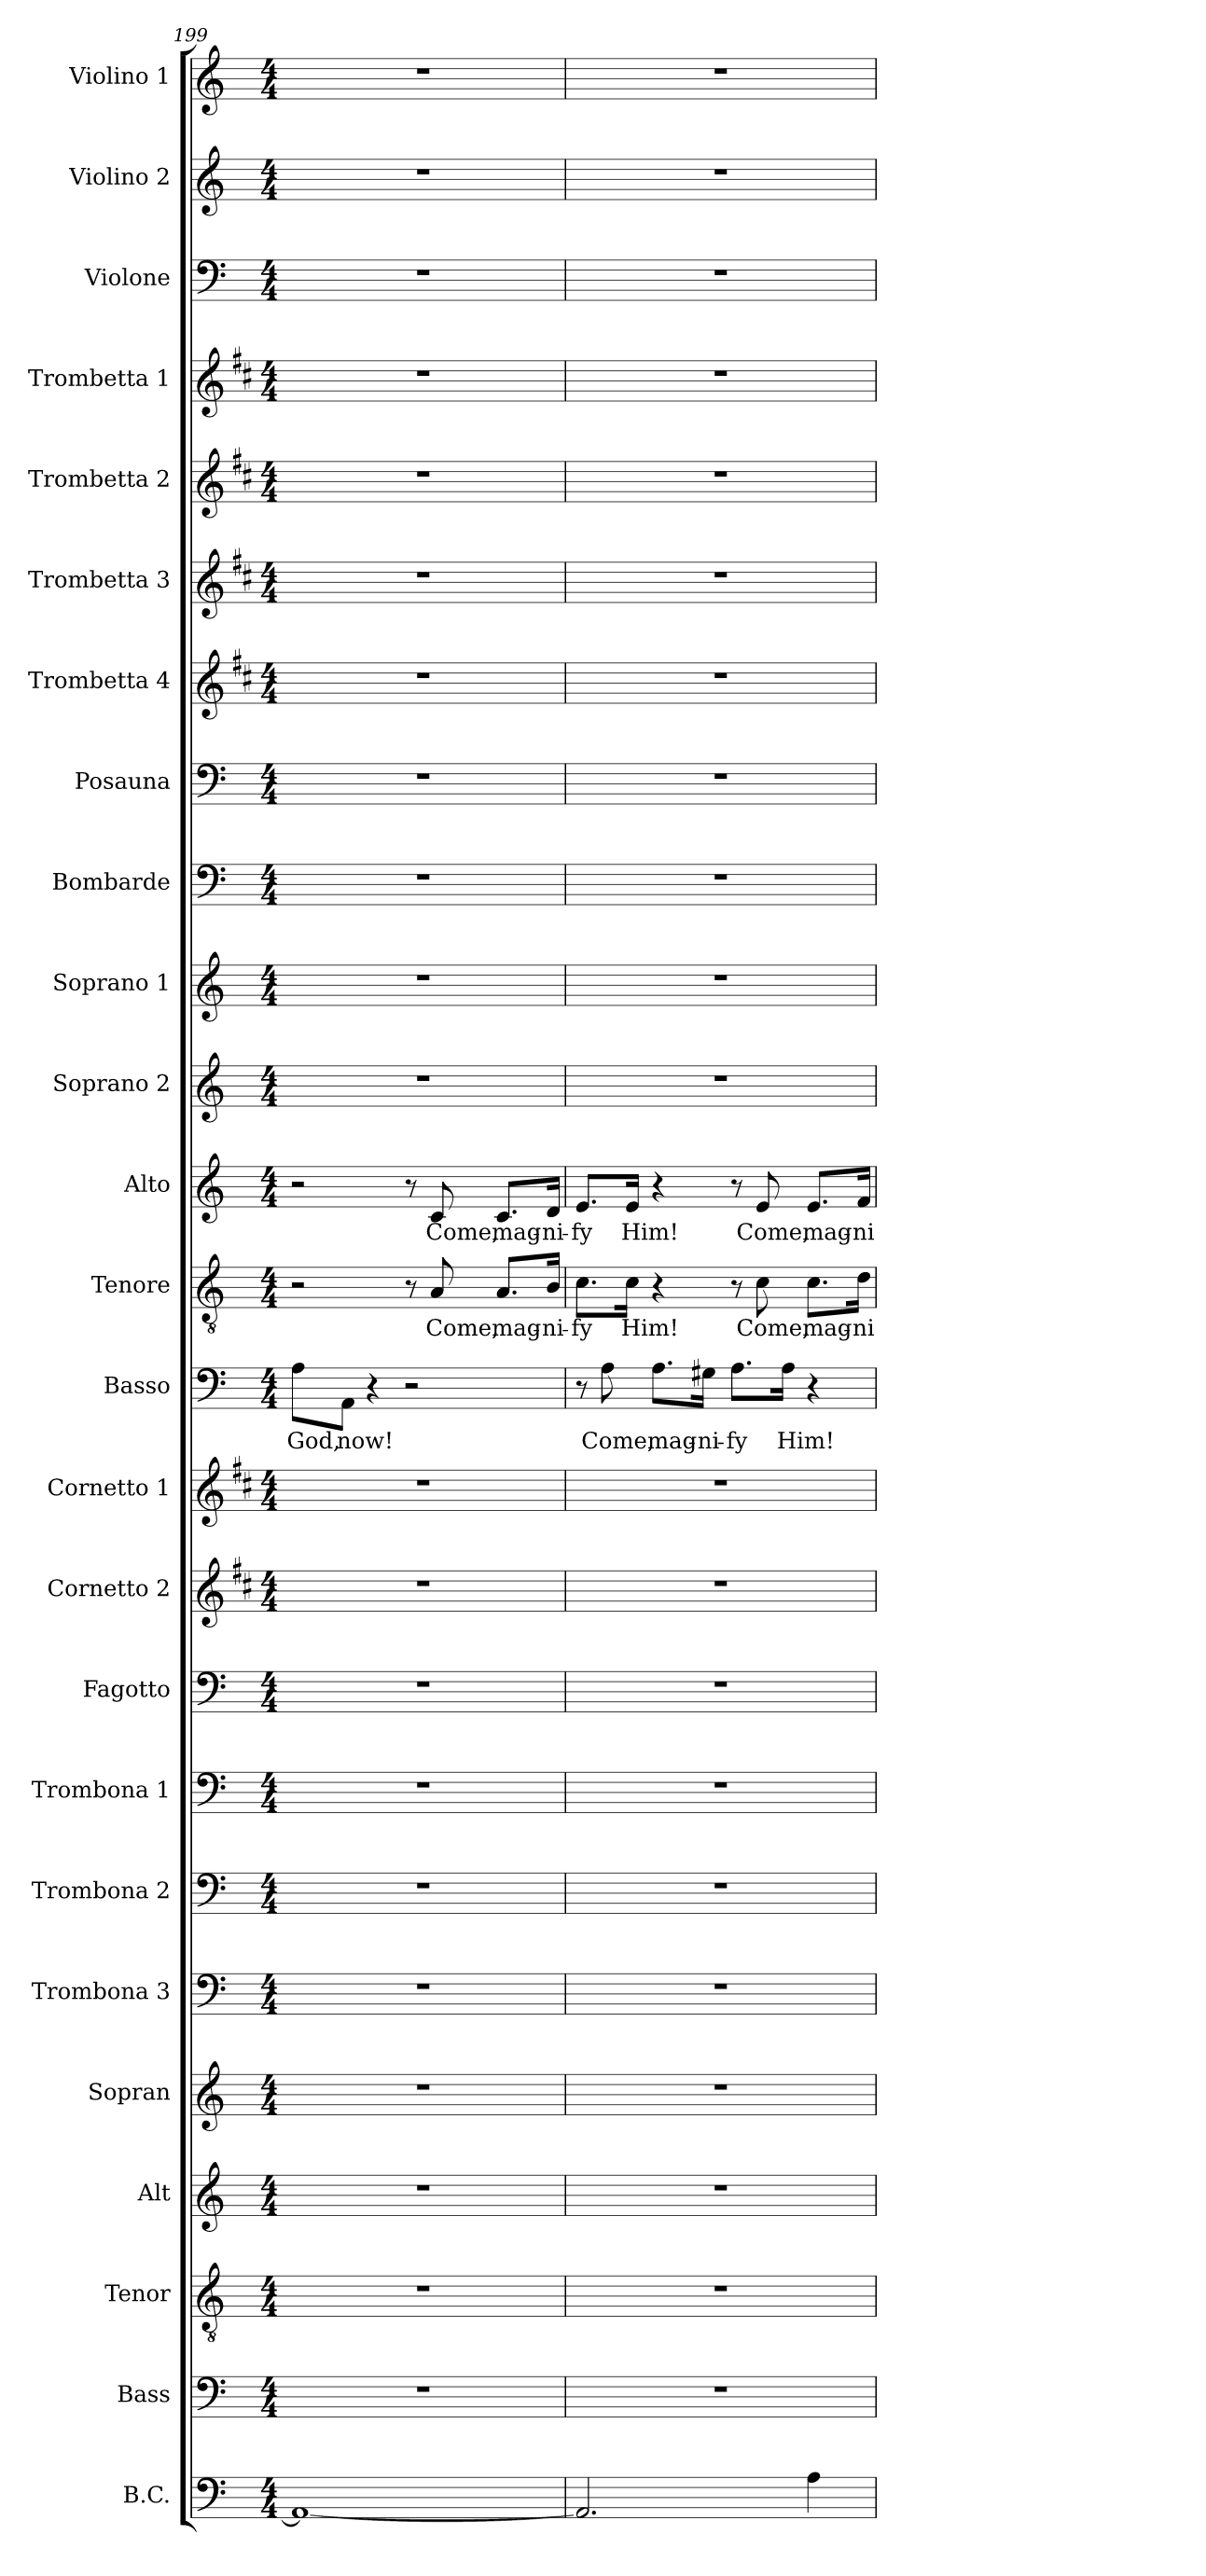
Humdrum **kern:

**kern	**kern	**kern	**kern	**kern	**kern	**kern	**kern	**kern	**kern	**kern	**kern	**text	**kern	**text	**kern	**text	**kern	**kern	**kern	**kern	**kern	**kern	**kern	**kern	**kern	**kern	**kern
*part25	*part24	*part23	*part22	*part21	*part20	*part19	*part18	*part17	*part16	*part15	*part14	*part14	*part13	*part13	*part12	*part12	*part11	*part10	*part9	*part8	*part7	*part6	*part5	*part4	*part3	*part2	*part1
*staff25	*staff24	*staff23	*staff22	*staff21	*staff20	*staff19	*staff18	*staff17	*staff16	*staff15	*staff14	*staff14	*staff13	*staff13	*staff12	*staff12	*staff11	*staff10	*staff9	*staff8	*staff7	*staff6	*staff5	*staff4	*staff3	*staff2	*staff1
*I"B.C.	*I"Bass	*I"Tenor	*I"Alt	*I"Sopran	*I"Trombona 3	*I"Trombona 2	*I"Trombona 1	*I"Fagotto	*I"Cornetto 2	*I"Cornetto 1	*I"Basso	*	*I"Tenore	*	*I"Alto	*	*I"Soprano 2	*I"Soprano 1	*I"Bombarde	*I"Posauna	*I"Trombetta 4	*I"Trombetta 3	*I"Trombetta 2	*I"Trombetta 1	*I"Violone	*I"Violino 2	*I"Violino 1
*I'B.C.	*I'B.	*I'T.	*I'A.	*I'S.	*I'Tbn. 2	*I'Tbn. 2	*I'Tbn. 1	*I'Fag.	*I'Cor. 2	*I'Cor. 1	*I'B.	*	*I'T.	*	*I'A.	*	*I'S.	*I'S.	*	*	*	*	*	*	*	*I'Vl. 2	*I'Vl. 1
*clefF4	*clefF4	*clefGv2	*clefG2	*clefG2	*clefF4	*clefF4	*clefF4	*clefF4	*clefG2	*clefG2	*clefF4	*	*clefGv2	*	*clefG2	*	*clefG2	*clefG2	*clefF4	*clefF4	*clefG2	*clefG2	*clefG2	*clefG2	*clefF4	*clefG2	*clefG2
*	*	*ITrd7c12	*	*	*	*	*	*	*ITrd1c2	*ITrd1c2	*	*	*ITrd7c12	*	*	*	*	*	*	*	*ITrd1c2	*ITrd1c2	*ITrd1c2	*ITrd1c2	*	*	*
*k[]	*k[]	*k[]	*k[]	*k[]	*k[]	*k[]	*k[]	*k[]	*k[]	*k[]	*k[]	*	*k[]	*	*k[]	*	*k[]	*k[]	*k[]	*k[]	*k[]	*k[]	*k[]	*k[]	*k[]	*k[]	*k[]
*C:	*C:	*C:	*C:	*C:	*C:	*C:	*C:	*C:	*C:	*C:	*C:	*	*C:	*	*C:	*	*C:	*C:	*C:	*C:	*C:	*C:	*C:	*C:	*C:	*C:	*C:
*M4/4	*M4/4	*M4/4	*M4/4	*M4/4	*M4/4	*M4/4	*M4/4	*M4/4	*M4/4	*M4/4	*M4/4	*	*M4/4	*	*M4/4	*	*M4/4	*M4/4	*M4/4	*M4/4	*M4/4	*M4/4	*M4/4	*M4/4	*M4/4	*M4/4	*M4/4
=199	=199	=199	=199	=199	=199	=199	=199	=199	=199	=199	=199	=199	=199	=199	=199	=199	=199	=199	=199	=199	=199	=199	=199	=199	=199	=199	=199
!	!	!	!	!	!	!	!	!	!	!	!	!LO:LY:b:color=#000000	!	!	!	!	!	!	!	!	!	!	!	!	!	!	!
1AAi_	1r	1r	1r	1r	1r	1r	1r	1r	1r	1r	8Ai\L	God,	2r	.	2r	.	1r	1r	1r	1r	1r	1r	1r	1r	1r	1r	1r
!	!	!	!	!	!	!	!	!	!	!	!	!LO:LY:b:color=#000000	!	!	!	!	!	!	!	!	!	!	!	!	!	!	!
.	.	.	.	.	.	.	.	.	.	.	8AAi\J	now!	.	.	.	.	.	.	.	.	.	.	.	.	.	.	.
.	.	.	.	.	.	.	.	.	.	.	4r	.	.	.	.	.	.	.	.	.	.	.	.	.	.	.	.
.	.	.	.	.	.	.	.	.	.	.	2r	.	8r	.	8r	.	.	.	.	.	.	.	.	.	.	.	.
!	!	!	!	!	!	!	!	!	!	!	!	!	!	!LO:LY:b:color=#000000	!	!	!	!	!	!	!	!	!	!	!	!	!
!	!	!	!	!	!	!	!	!	!	!	!	!	!	!	!	!LO:LY:b:color=#000000	!	!	!	!	!	!	!	!	!	!	!
.	.	.	.	.	.	.	.	.	.	.	.	.	8AAi/	Come,	8ci/	Come,	.	.	.	.	.	.	.	.	.	.	.
!	!	!	!	!	!	!	!	!	!	!	!	!	!	!LO:LY:b:color=#000000	!	!	!	!	!	!	!	!	!	!	!	!	!
!	!	!	!	!	!	!	!	!	!	!	!	!	!	!	!	!LO:LY:b:color=#000000	!	!	!	!	!	!	!	!	!	!	!
.	.	.	.	.	.	.	.	.	.	.	.	.	8.AAi/L	mag-	8.ci/L	mag-	.	.	.	.	.	.	.	.	.	.	.
!	!	!	!	!	!	!	!	!	!	!	!	!	!	!LO:LY:b:color=#000000	!	!	!	!	!	!	!	!	!	!	!	!	!
!	!	!	!	!	!	!	!	!	!	!	!	!	!	!	!	!LO:LY:b:color=#000000	!	!	!	!	!	!	!	!	!	!	!
.	.	.	.	.	.	.	.	.	.	.	.	.	16BBi/Jk	-ni-	16di/Jk	-ni-	.	.	.	.	.	.	.	.	.	.	.
=200	=200	=200	=200	=200	=200	=200	=200	=200	=200	=200	=200	=200	=200	=200	=200	=200	=200	=200	=200	=200	=200	=200	=200	=200	=200	=200	=200
!	!	!	!	!	!	!	!	!	!	!	!	!	!	!LO:LY:b:color=#000000	!	!	!	!	!	!	!	!	!	!	!	!	!
!	!	!	!	!	!	!	!	!	!	!	!	!	!	!	!	!LO:LY:b:color=#000000	!	!	!	!	!	!	!	!	!	!	!
2.AAi/]	1r	1r	1r	1r	1r	1r	1r	1r	1r	1r	8r	.	8.Ci\L	-fy	8.ei/L	-fy	1r	1r	1r	1r	1r	1r	1r	1r	1r	1r	1r
!	!	!	!	!	!	!	!	!	!	!	!	!LO:LY:b:color=#000000	!	!	!	!	!	!	!	!	!	!	!	!	!	!	!
.	.	.	.	.	.	.	.	.	.	.	8Ai\	Come,	.	.	.	.	.	.	.	.	.	.	.	.	.	.	.
!	!	!	!	!	!	!	!	!	!	!	!	!	!	!LO:LY:b:color=#000000	!	!	!	!	!	!	!	!	!	!	!	!	!
!	!	!	!	!	!	!	!	!	!	!	!	!	!	!	!	!LO:LY:b:color=#000000	!	!	!	!	!	!	!	!	!	!	!
.	.	.	.	.	.	.	.	.	.	.	.	.	16Ci\Jk	Him!	16ei/Jk	Him!	.	.	.	.	.	.	.	.	.	.	.
!	!	!	!	!	!	!	!	!	!	!	!	!LO:LY:b:color=#000000	!	!	!	!	!	!	!	!	!	!	!	!	!	!	!
.	.	.	.	.	.	.	.	.	.	.	8.Ai\L	mag-	4r	.	4r	.	.	.	.	.	.	.	.	.	.	.	.
!	!	!	!	!	!	!	!	!	!	!	!	!LO:LY:b:color=#000000	!	!	!	!	!	!	!	!	!	!	!	!	!	!	!
.	.	.	.	.	.	.	.	.	.	.	16G#Xi\Jk	-ni-	.	.	.	.	.	.	.	.	.	.	.	.	.	.	.
!	!	!	!	!	!	!	!	!	!	!	!	!LO:LY:b:color=#000000	!	!	!	!	!	!	!	!	!	!	!	!	!	!	!
.	.	.	.	.	.	.	.	.	.	.	8.Ai\L	-fy	8r	.	8r	.	.	.	.	.	.	.	.	.	.	.	.
!	!	!	!	!	!	!	!	!	!	!	!	!	!	!LO:LY:b:color=#000000	!	!	!	!	!	!	!	!	!	!	!	!	!
!	!	!	!	!	!	!	!	!	!	!	!	!	!	!	!	!LO:LY:b:color=#000000	!	!	!	!	!	!	!	!	!	!	!
.	.	.	.	.	.	.	.	.	.	.	.	.	8Ci\	Come,	8ei/	Come,	.	.	.	.	.	.	.	.	.	.	.
!	!	!	!	!	!	!	!	!	!	!	!	!LO:LY:b:color=#000000	!	!	!	!	!	!	!	!	!	!	!	!	!	!	!
.	.	.	.	.	.	.	.	.	.	.	16Ai\Jk	Him!	.	.	.	.	.	.	.	.	.	.	.	.	.	.	.
!	!	!	!	!	!	!	!	!	!	!	!	!	!	!LO:LY:b:color=#000000	!	!	!	!	!	!	!	!	!	!	!	!	!
!	!	!	!	!	!	!	!	!	!	!	!	!	!	!	!	!LO:LY:b:color=#000000	!	!	!	!	!	!	!	!	!	!	!
4Ai\	.	.	.	.	.	.	.	.	.	.	4r	.	8.Ci\L	mag-	8.ei/L	mag-	.	.	.	.	.	.	.	.	.	.	.
!	!	!	!	!	!	!	!	!	!	!	!	!	!	!LO:LY:b:color=#000000	!	!	!	!	!	!	!	!	!	!	!	!	!
!	!	!	!	!	!	!	!	!	!	!	!	!	!	!	!	!LO:LY:b:color=#000000	!	!	!	!	!	!	!	!	!	!	!
.	.	.	.	.	.	.	.	.	.	.	.	.	16Di\Jk	-ni-	16fi/Jk	-ni-	.	.	.	.	.	.	.	.	.	.	.
=	=	=	=	=	=	=	=	=	=	=	=	=	=	=	=	=	=	=	=	=	=	=	=	=	=	=	=
*-	*-	*-	*-	*-	*-	*-	*-	*-	*-	*-	*-	*-	*-	*-	*-	*-	*-	*-	*-	*-	*-	*-	*-	*-	*-	*-	*-
